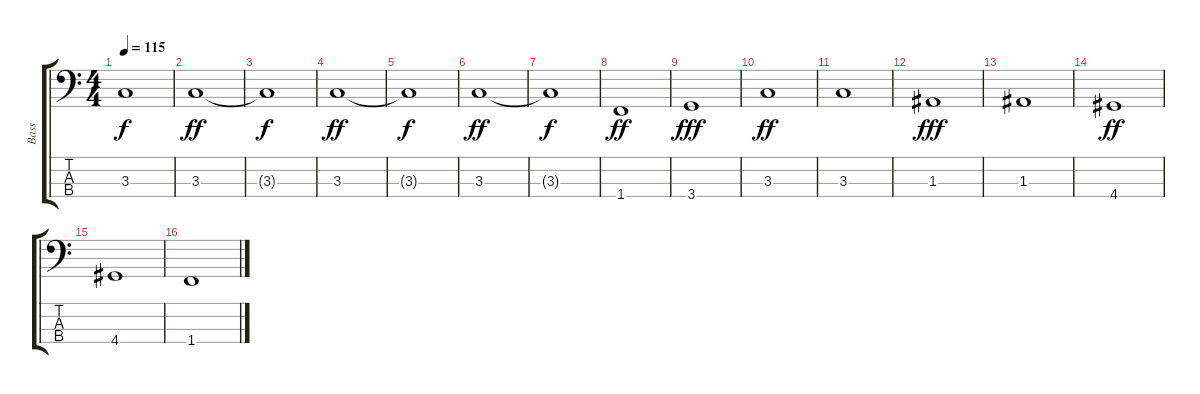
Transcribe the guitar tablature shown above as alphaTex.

\track ("Bass" "Bass") {instrument fretlessbass}
\staff {score tabs}
\tuning (G2 D2 A1 E1) {hide}
\ts (4 4)
\tempo 115
\clef f4
\ks c
3.3{t}.1{dy f} |
3.3.1{dy ff} |
3.3{t}.1{dy f} |
3.3.1{dy ff} |
3.3{t}.1{dy f} |
3.3.1{dy ff} |
3.3{t}.1{dy f} |
1.4.1{dy ff} |
3.4.1{dy fff} |
3.3.1{dy ff} |
3.3.1 |
1.3.1{dy fff} |
1.3.1 |
4.4.1{dy ff} |
4.4.1 |
1.4.1
